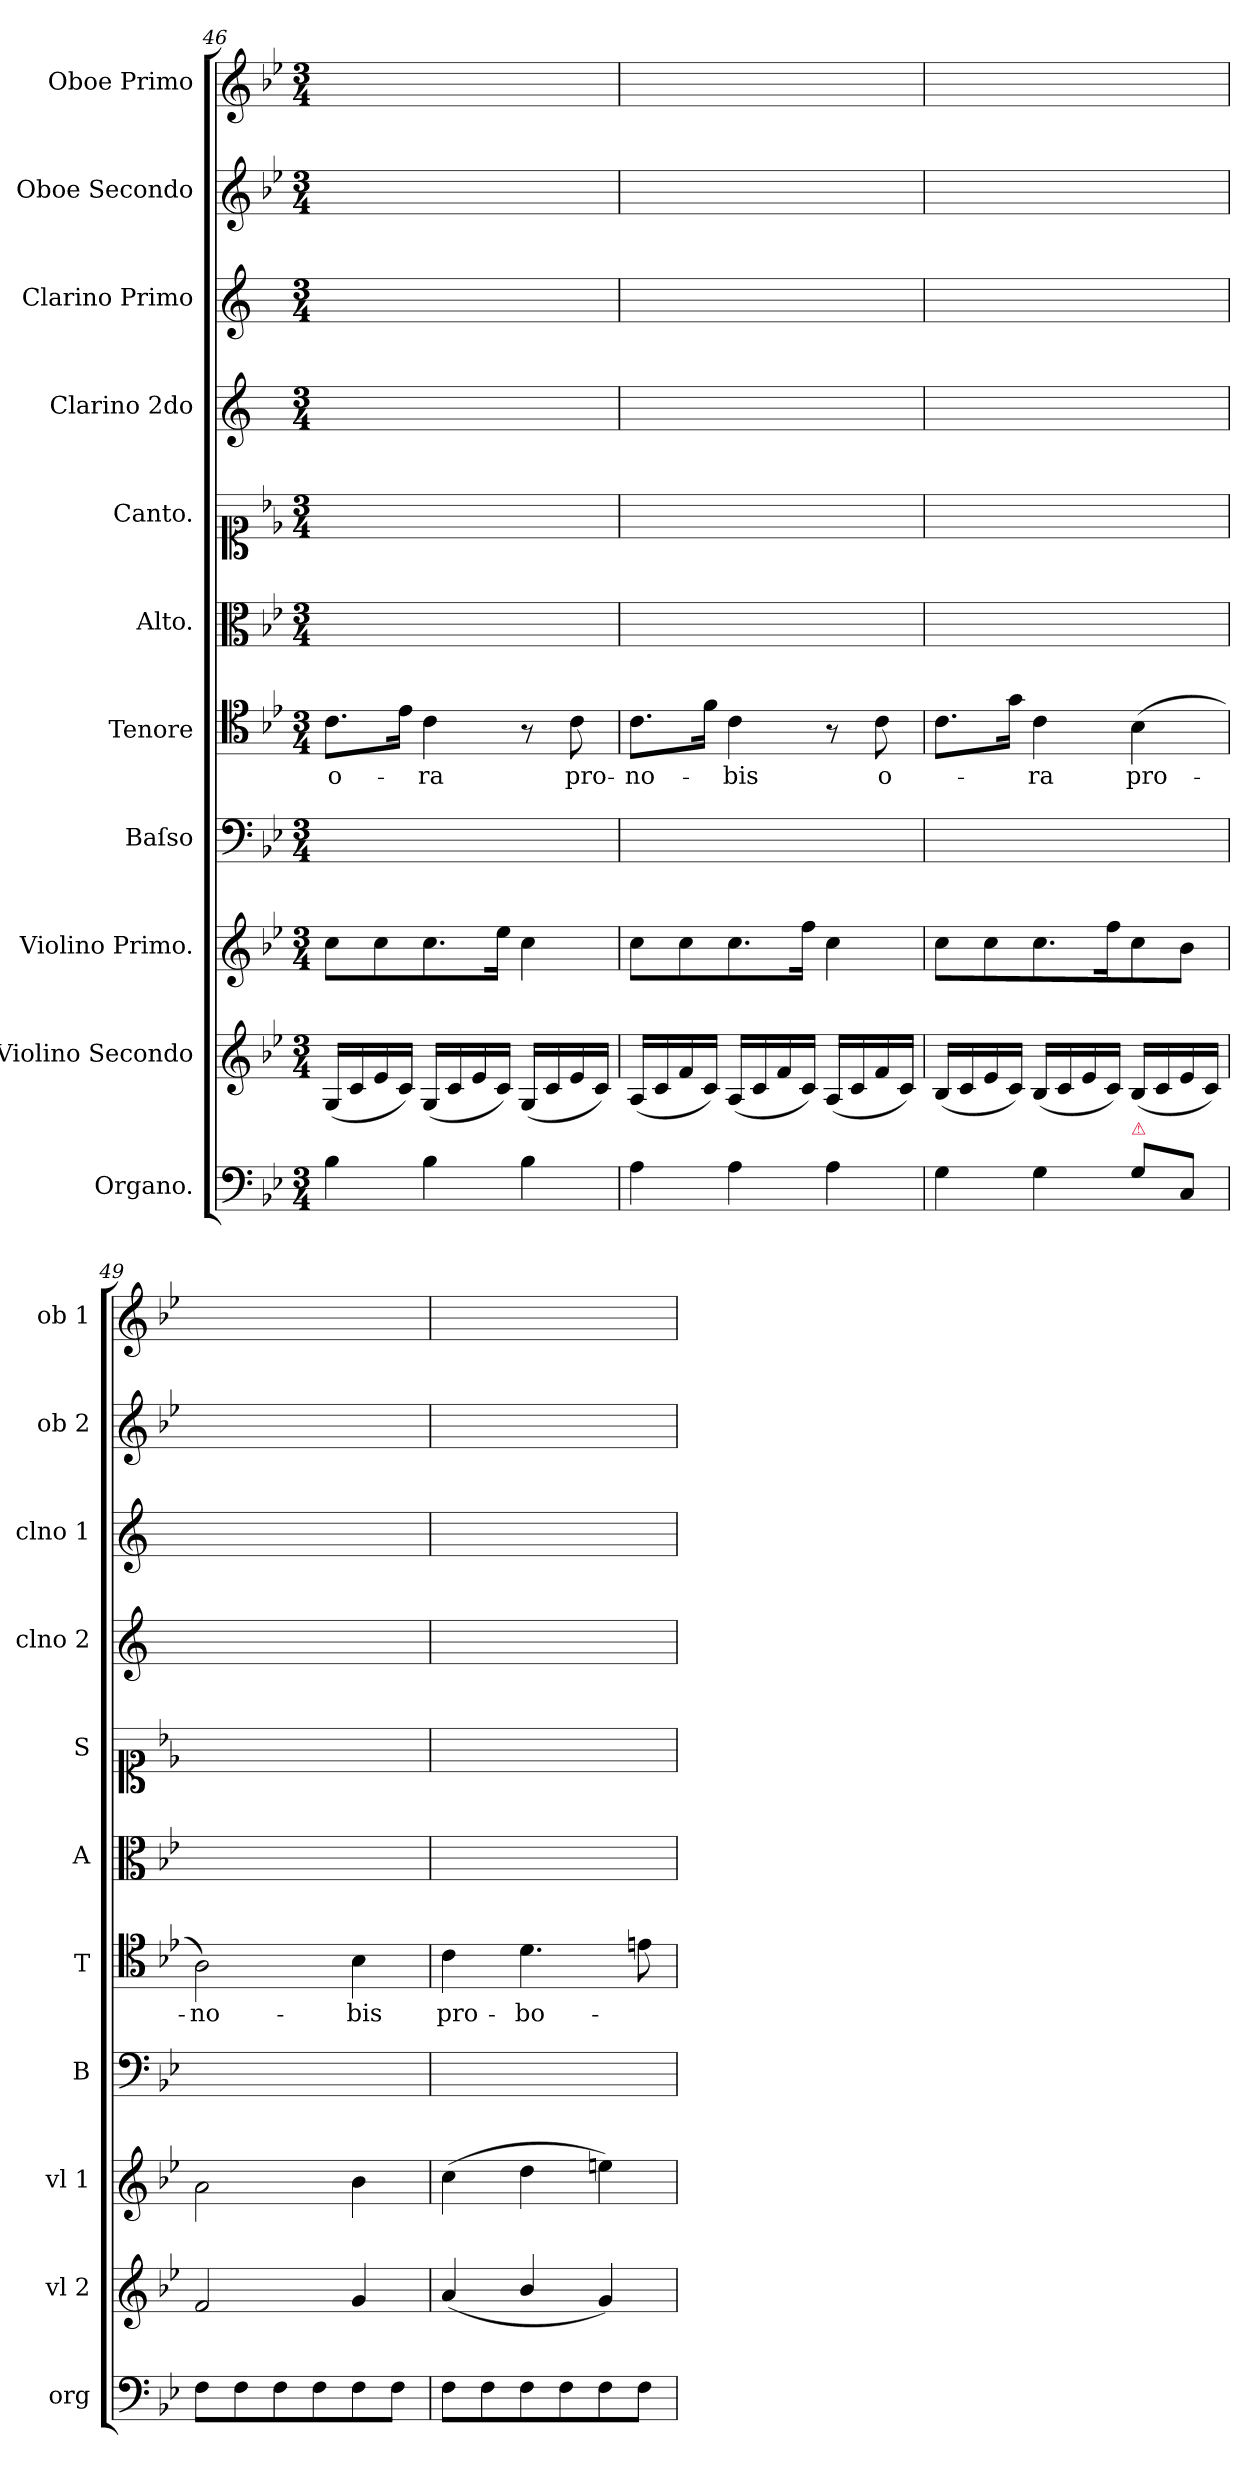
**kern	**kern	**kern	**kern	**kern	**text	**kern	**kern	**kern	**kern	**kern	**kern
*part11	*part10	*part9	*part8	*part7	*part7	*part6	*part5	*part4	*part3	*part2	*part1
*staff11	*staff10	*staff9	*staff8	*staff7	*staff7	*staff6	*staff5	*staff4	*staff3	*staff2	*staff1
*I"Organo.	*I"Violino Secondo	*I"Violino Primo.	*I"Baſso	*I"Tenore	*	*I"Alto.	*I"Canto.	*I"Clarino 2do	*I"Clarino Primo	*I"Oboe Secondo	*I"Oboe Primo
*I'org	*I'vl 2	*I'vl 1	*I'B	*I'T	*	*I'A	*I'S	*I'clno 2	*I'clno 1	*I'ob 2	*I'ob 1
*clefF4	*clefG2	*clefG2	*clefF4	*clefC4	*	*clefC3	*clefC1	*clefG2	*clefG2	*clefG2	*clefG2
*	*	*	*	*	*	*	*	*ITrd1c2	*ITrd1c2	*	*
*k[b-e-]	*k[b-e-]	*k[b-e-]	*k[b-e-]	*k[b-e-]	*	*k[b-e-]	*k[b-e-]	*k[b-e-]	*k[b-e-]	*k[b-e-]	*k[b-e-]
*B-:	*B-:	*B-:	*B-:	*B-:	*	*B-:	*B-:	*B-:	*B-:	*B-:	*B-:
*M3/4	*M3/4	*M3/4	*M3/4	*M3/4	*	*M3/4	*M3/4	*M3/4	*M3/4	*M3/4	*M3/4
=46	=46	=46	=46	=46	=46	=46	=46	=46	=46	=46	=46
4B-\	(16G/LL	8cc\L	2.ryy	8.c\L	o-	2.ryy	2.ryy	2.ryy	2.ryy	2.ryy	2.ryy
.	16c/	.	.	.	.	.	.	.	.	.	.
.	16e-/	8cc\	.	.	.	.	.	.	.	.	.
.	16c/JJ)	.	.	16e-\Jk	.	.	.	.	.	.	.
4B-\	(16G/LL	8.cc\	.	4c\	-ra	.	.	.	.	.	.
.	16c/	.	.	.	.	.	.	.	.	.	.
.	16e-/	.	.	.	.	.	.	.	.	.	.
.	16c/JJ)	16ee-\Jk	.	.	.	.	.	.	.	.	.
4B-\	(16G/LL	4cc\	.	8r	.	.	.	.	.	.	.
.	16c/	.	.	.	.	.	.	.	.	.	.
.	16e-/	.	.	8c\	pro-	.	.	.	.	.	.
.	16c/JJ)	.	.	.	.	.	.	.	.	.	.
=47	=47	=47	=47	=47	=47	=47	=47	=47	=47	=47	=47
4A\	(16A/LL	8cc\L	2.ryy	8.c\L	-no-	2.ryy	2.ryy	2.ryy	2.ryy	2.ryy	2.ryy
.	16c/	.	.	.	.	.	.	.	.	.	.
.	16f/	8cc\	.	.	.	.	.	.	.	.	.
.	16c/JJ)	.	.	16f\Jk	.	.	.	.	.	.	.
4A\	(16A/LL	8.cc\	.	4c\	-bis	.	.	.	.	.	.
.	16c/	.	.	.	.	.	.	.	.	.	.
.	16f/	.	.	.	.	.	.	.	.	.	.
.	16c/JJ)	16ff\Jk	.	.	.	.	.	.	.	.	.
4A\	(16A/LL	4cc\	.	8r	.	.	.	.	.	.	.
.	16c/	.	.	.	.	.	.	.	.	.	.
.	16f/	.	.	8c\	o-	.	.	.	.	.	.
.	16c/JJ)	.	.	.	.	.	.	.	.	.	.
=48	=48	=48	=48	=48	=48	=48	=48	=48	=48	=48	=48
4G\	(16B-/LL	8cc\L	2.ryy	8.c\L	.	2.ryy	2.ryy	2.ryy	2.ryy	2.ryy	2.ryy
.	16c/	.	.	.	.	.	.	.	.	.	.
.	16e-/	8cc\	.	.	.	.	.	.	.	.	.
.	16c/JJ)	.	.	16g\Jk	.	.	.	.	.	.	.
4G\	(16B-/LL	8.cc\	.	4c\	-ra	.	.	.	.	.	.
.	16c/	.	.	.	.	.	.	.	.	.	.
.	16e-/	.	.	.	.	.	.	.	.	.	.
.	16c/JJ)	16ff\K	.	.	.	.	.	.	.	.	.
!LO:TX:a:color=crimson:t=⚠	!	!	!	!	!	!	!	!	!	!	!
8G\L	(16B-/LL	8cc\	.	(4B-\	pro-	.	.	.	.	.	.
.	16c/	.	.	.	.	.	.	.	.	.	.
8C/J	16e-/	8b-\J	.	.	.	.	.	.	.	.	.
.	16c/JJ)	.	.	.	.	.	.	.	.	.	.
=49	=49	=49	=49	=49	=49	=49	=49	=49	=49	=49	=49
8F\L	2f/	2a\	2.ryy	2A\)	-no-	2.ryy	2.ryy	2.ryy	2.ryy	2.ryy	2.ryy
8F\	.	.	.	.	.	.	.	.	.	.	.
8F\	.	.	.	.	.	.	.	.	.	.	.
8F\	.	.	.	.	.	.	.	.	.	.	.
8F\	4g/	4b-\	.	4B-\	-bis	.	.	.	.	.	.
8F\J	.	.	.	.	.	.	.	.	.	.	.
=50	=50	=50	=50	=50	=50	=50	=50	=50	=50	=50	=50
8F\L	(4a/	(4cc\	2.ryy	4c\	pro-	2.ryy	2.ryy	2.ryy	2.ryy	2.ryy	2.ryy
8F\	.	.	.	.	.	.	.	.	.	.	.
8F\	4b-/	4dd\	.	4.d\	-bo-	.	.	.	.	.	.
8F\	.	.	.	.	.	.	.	.	.	.	.
8F\	4g/)	4een\)	.	.	.	.	.	.	.	.	.
8F\J	.	.	.	8en\	.	.	.	.	.	.	.
=	=	=	=	=	=	=	=	=	=	=	=
*-	*-	*-	*-	*-	*-	*-	*-	*-	*-	*-	*-
